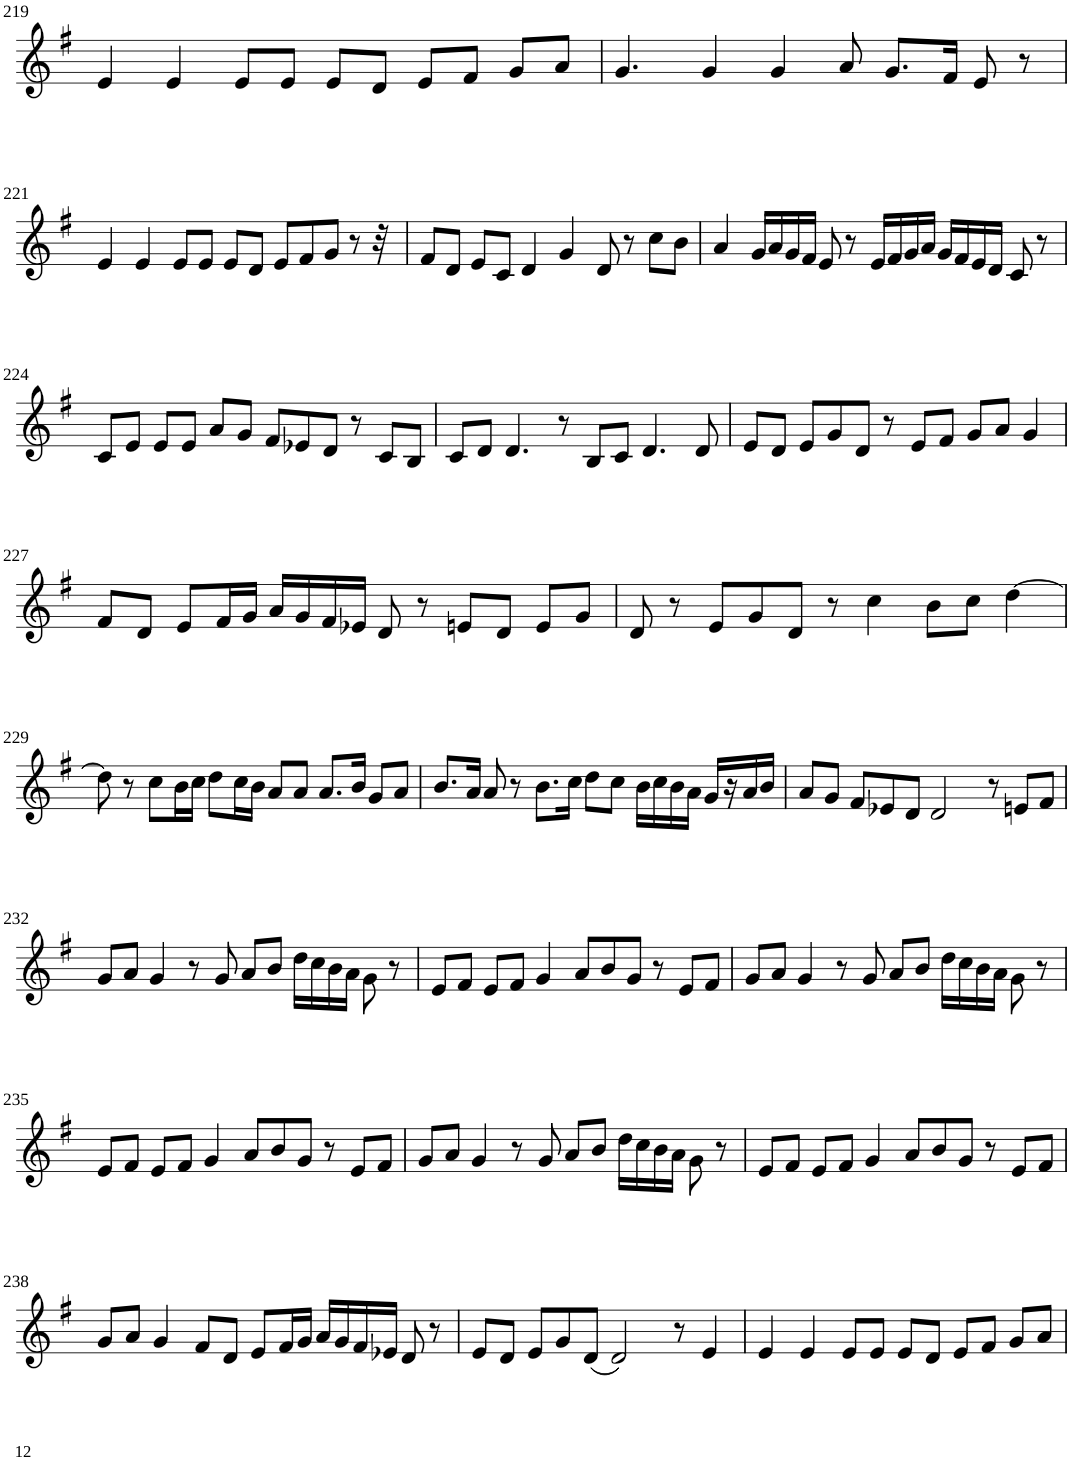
**kern
*part1
*staff1
*I"Violin
!!LO:PB:g=z
*clefG2
*k[f#]
*G:
*M6/4
=219
4e/
4e/
8e/L
8e/J
8e/L
8d/J
8e/L
8f#/J
8g/L
8a/J
=220
4.g/
4g/
4g/
8a/
8.g/L
16f#/Jk
8e/
8r
!!LO:LB:g=z
=221
4e/
4e/
8e/L
8e/J
8e/L
8d/J
8e/L
8f#/
8g/J
8r
32r
=222
8f#/L
8d/J
8e/L
8c/J
4d/
4g/
8d/
8r
8cc\L
8b\J
=223
4a/
16g/LL
16a/
16g/
16f#/JJ
8e/
8r
16e/LL
16f#/
16g/
16a/JJ
16g/LL
16f#/
16e/
16d/JJ
8c/
8r
!!LO:LB:g=z
=224
8c/L
8e/J
8e/L
8e/J
8a/L
8g/J
8f#/L
8e-X/
8d/J
8r
8c/L
8B/J
=225
8c/L
8d/J
4.d/
8r
8B/L
8c/J
4.d/
8d/
=226
8e/L
8d/J
8e/L
8g/
8d/J
8r
8e/L
8f#/J
8g/L
8a/J
4g/
!!LO:LB:g=z
=227
8f#/L
8d/J
8e/L
16f#/L
16g/JJ
16a/LL
16g/
16f#/
16e-X/JJ
8d/
8r
8en/L
8d/J
8e/L
8g/J
=228
8d/
8r
8e/L
8g/
8d/J
8r
4cc\
8b\L
8cc\J
[4dd\
!!LO:LB:g=z
=229
8dd\]
8r
8cc\L
16b\L
16cc\JJ
8dd\L
16cc\L
16b\JJ
8a/L
8a/J
8.a/L
16b/Jk
8g/L
8a/J
=230
8.b/L
16a/Jk
8a/
8r
8.b\L
16cc\Jk
8dd\L
8cc\J
16b\LL
16cc\
16b\
16a\JJ
16g/LL
16r
16a/
16b/JJ
=231
8a/L
8g/J
8f#/L
8e-X/
8d/J
2d/
8r
8en/L
8f#/J
!!LO:LB:g=z
=232
8g/L
8a/J
4g/
8r
8g/
8a/L
8b/J
16dd\LL
16cc\
16b\
16a\JJ
8g\
8r
=233
8e/L
8f#/J
8e/L
8f#/J
4g/
8a/L
8b/
8g/J
8r
8e/L
8f#/J
=234
8g/L
8a/J
4g/
8r
8g/
8a/L
8b/J
16dd\LL
16cc\
16b\
16a\JJ
8g\
8r
!!LO:LB:g=z
=235
8e/L
8f#/J
8e/L
8f#/J
4g/
8a/L
8b/
8g/J
8r
8e/L
8f#/J
=236
8g/L
8a/J
4g/
8r
8g/
8a/L
8b/J
16dd\LL
16cc\
16b\
16a\JJ
8g\
8r
=237
8e/L
8f#/J
8e/L
8f#/J
4g/
8a/L
8b/
8g/J
8r
8e/L
8f#/J
!!LO:LB:g=z
=238
8g/L
8a/J
4g/
8f#/L
8d/J
8e/L
16f#/L
16g/JJ
16a/LL
16g/
16f#/
16e-X/JJ
8d/
8r
=239
8e/L
8d/J
8e/L
8g/
(8d/J
2d/)
8r
4e/
=240
4e/
4e/
8e/L
8e/J
8e/L
8d/J
8e/L
8f#/J
8g/L
8a/J
=
*-
